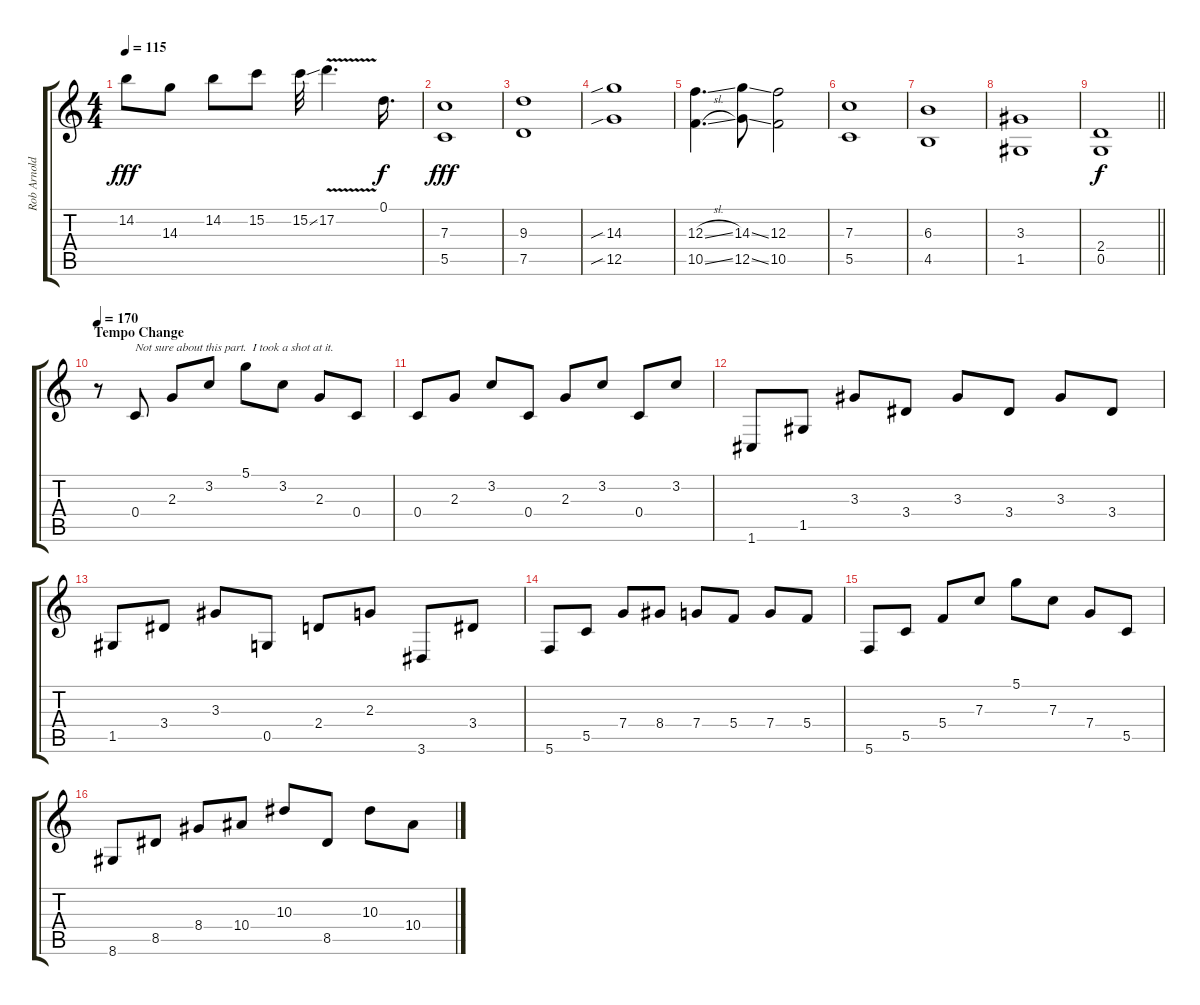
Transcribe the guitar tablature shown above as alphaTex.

\track ("Rob Arnold" "Rob Arnold") {instrument distortionguitar}
\staff {score tabs}
\tuning (D4 A3 F3 C3 G2 C2) {hide}
\ts (4 4)
\tempo 115
\clef g2
\ks c
14.2.8{dy fff} 14.3.8 14.2.8 15.2.8 15.2{ss}.32 17.2{v}.4{d} 0.1.16{d dy f} |
(7.3 5.5).1{dy fff} |
(9.3 7.5).1 |
(14.3{sib} 12.5{sib}).1 |
(12.3{sl} 10.5{sl}).4{d} (14.3{ss} 12.5{ss}).8 (12.3 10.5).2 |
(7.3 5.5).1 |
(6.3 4.5).1 |
(3.3 1.5).1 |
\barLineRight lightlight
(2.4 0.5).1{dy f} |
\section ("" "Tempo Change")
\tempo 170
r.8{volume 11 balance 8 instrument electricguitarjazz} 0.4.8{txt "Not sure about this part.  I took a shot at it."} 2.3.8 3.2.8 5.1.8 3.2.8 2.3.8 0.4.8 |
0.4.8 2.3.8 3.2.8 0.4.8 2.3.8 3.2.8 0.4.8 3.2.8 |
1.6.8 1.5.8 3.3.8 3.4.8 3.3.8 3.4.8 3.3.8 3.4.8 |
1.5.8 3.4.8 3.3.8 0.5.8 2.4.8 2.3.8 3.6.8 3.4.8 |
5.6.8 5.5.8 7.4.8 8.4.8 7.4.8 5.4.8 7.4.8 5.4.8 |
5.6.8 5.5.8 5.4.8 7.3.8 5.1.8 7.3.8 7.4.8 5.5.8 |
8.6.8 8.5.8 8.4.8 10.4.8 10.3.8 8.5.8 10.3.8 10.4.8
